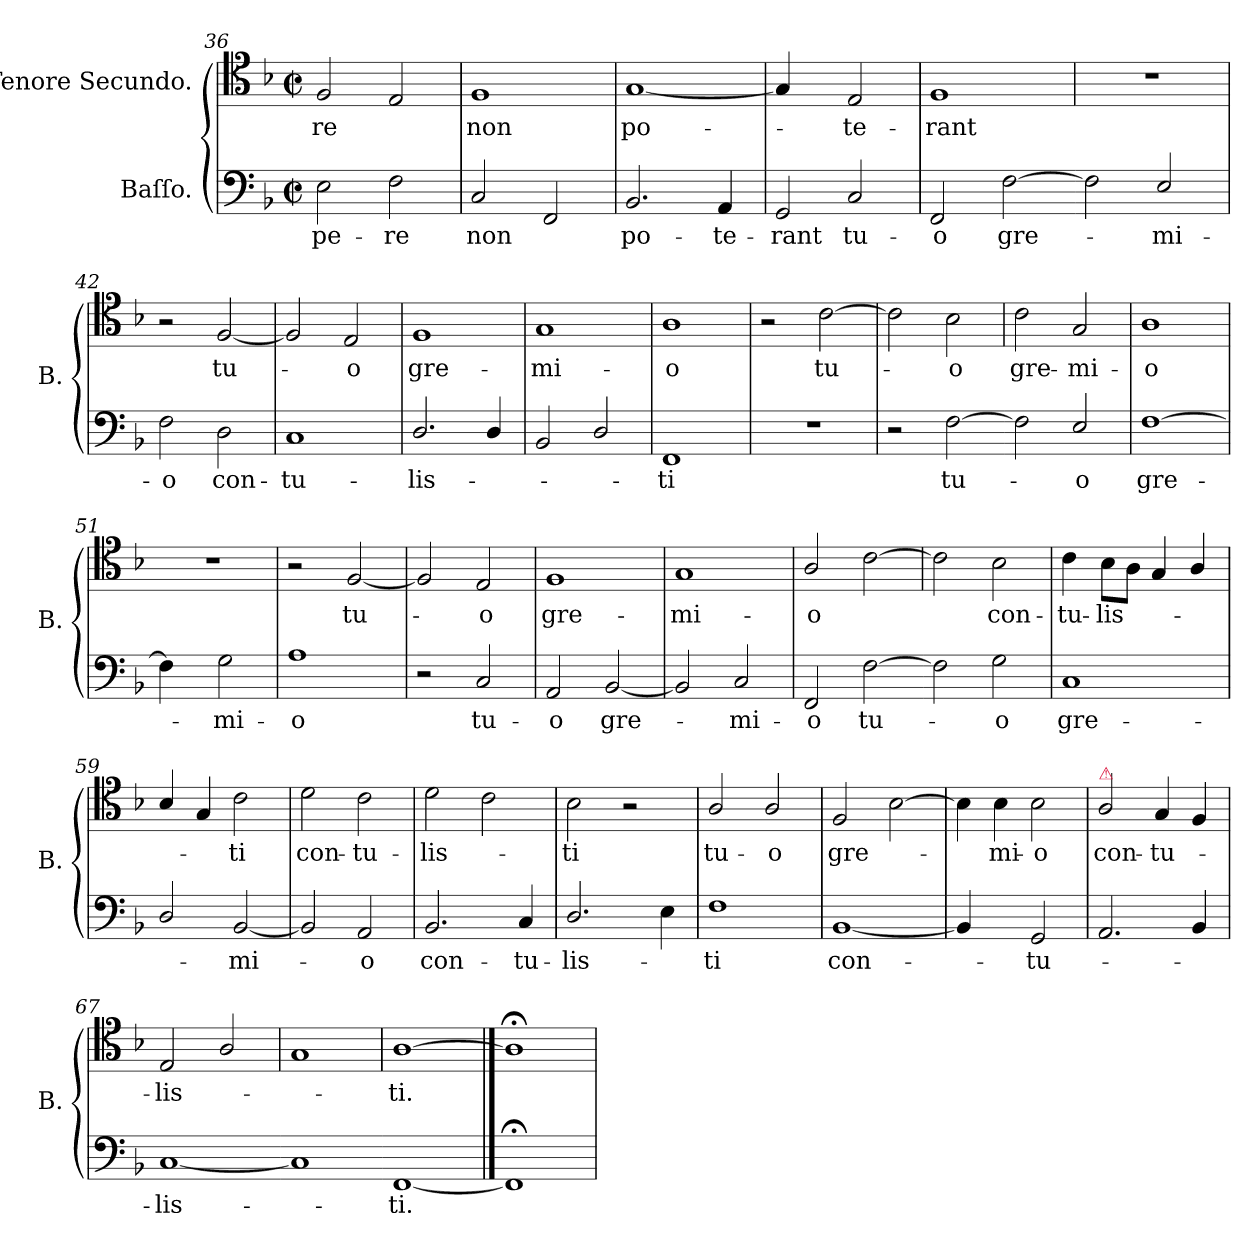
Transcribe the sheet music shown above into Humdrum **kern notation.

**kern	**text	**kern	**text
*part2	*part2	*part1	*part1
*staff2	*staff2	*staff1	*staff1
*I"Baſſo.	*	*I"Tenore Secundo.	*
*I'B.	*	*	*
*clefF4	*	*clefC4	*
*k[b-]	*	*k[b-]	*
*F:	*	*F:	*
*M2/2	*	*M2/2	*
*met(c|)	*	*met(c|)	*
=36	=36	=36	=36
2E\	-pe-	2F/	-re
2F\	-re	2E/	.
=37	=37	=37	=37
2C/	non	1F/	non
2FF/	.	.	.
=38	=38	=38	=38
2.BB-/	po-	[1G/	po-
4AA/	-te-	.	.
=39	=39	=39	=39
!	!	!LO:N:vis=4	!
2GG/	-rant	2G!/]	.
2C/	tu-	2E/	-te-
=40	=40	=40	=40
2FF/	-o	1F/	-rant
[2F\	gre-	.	.
=41-	=41	=41	=41
2F\]	.	1r	.
2E/	-mi-	.	.
=42	=42	=42	=42
2F\	-o	2r	.
2D\	con-	[2F/	tu-
=43	=43	=43	=43
1C/	-tu-	2F/]	.
.	.	2E/	-o
=44	=44	=44	=44
2.D/	-lis-	1F/	gre-
4D/	.	.	.
=45	=45	=45	=45
2BB-/	.	1G/	-mi-
2D/	.	.	.
=46	=46	=46	=46
1FF/	-ti	1A\	-o
=47	=47	=47	=47
1r	.	2r	.
.	.	[2c\	tu-
=48	=48	=48	=48
2r	.	2c\]	.
[2F\	tu-	2B-\	-o
=49-	=49	=49	=49
2F\]	.	2c\	gre-
2E/	-o	2G/	-mi-
=50	=50	=50	=50
[1F\	gre-	1A\	-o
=51	=51	=51	=51
!LO:N:vis=4	!	!	!
2F!\]	.	1r	.
2G\	-mi-	.	.
=52	=52	=52	=52
1A\	-o	2r	.
.	.	[2F/	tu-
=53	=53	=53	=53
2r	.	2F/]	.
2C/	tu-	2E/	-o
=54	=54	=54	=54
2AA/	-o	1F/	gre-
[2BB-/	gre-	.	.
=55	=55	=55	=55
2BB-/]	.	1G/	-mi-
2C/	-mi-	.	.
=56	=56	=56	=56
2FF/	-o	2A/	-o
[2F\	tu-	[2c\	.
=57-	=57	=57	=57
2F\]	.	2c\]	.
2G\	-o	2B-\	con-
=58	=58	=58	=58
1C/	gre-	4c\	-tu-
.	.	8B-\L	-lis-
.	.	8A\J	.
.	.	4G/	.
.	.	4A/	.
=59	=59	=59	=59
2D/	.	4B-/	.
.	.	4G/	.
[2BB-/	-mi-	2c\	-ti
=60	=60	=60	=60
2BB-/]	.	2d\	con-
2AA/	-o	2c\	-tu-
=61	=61	=61	=61
2.BB-/	con-	2d\	-lis-
.	.	2c\	.
4C/	-tu-	.	.
=62	=62	=62	=62
2.D/	-lis-	2B-\	-ti
.	.	2r	.
4E\	.	.	.
=63	=63	=63	=63
1F\	-ti	2A/	tu-
.	.	2A/	-o
=64	=64	=64	=64
[1BB-/	con-	2F/	gre-
.	.	[2B-\	.
=65	=65	=65	=65
!LO:N:vis=4	!	!	!
2BB-!/]	.	4B-!\]	.
.	.	4B-\	-mi-
2GG/	-tu-	2B-\	-o
=66	=66	=66	=66
!	!	!LO:TX:a:color=crimson:t=⚠	!
2.AA/	.	2A/	con-
.	.	4G/	-tu-
4BB-/	.	4F/	.
=67	=67	=67	=67
[1C/	-lis-	2E/	-lis-
.	.	2A/	.
=68-	=68	=68	=68
1C/]	.	1G/	.
=69-	=69	=69	=69
[1FF/	-ti.	[1A\	-ti.
==70	==70	==70	==70
1FF;<;/]	.	1A;<;\]	.
=	=	=	=
*-	*-	*-	*-
